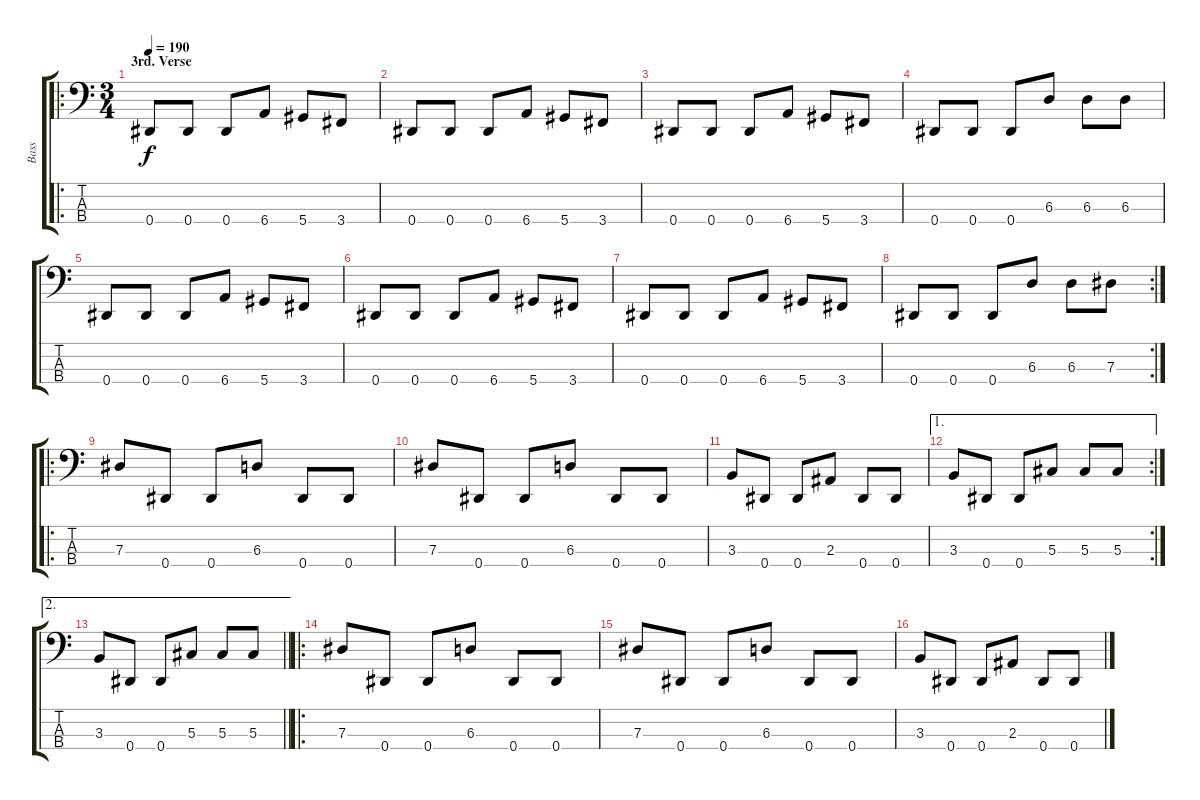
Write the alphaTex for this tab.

\track ("Bass" "Bass") {instrument electricbasspick}
\staff {score tabs}
\tuning (Gb2 Db2 Ab1 Eb1) {hide}
\ro
\ts (3 4)
\section ("" "3rd. Verse")
\tempo 190
\clef f4
\ks c
0.4.8{dy f} 0.4.8 0.4.8 6.4.8 5.4.8 3.4.8 |
0.4.8 0.4.8 0.4.8 6.4.8 5.4.8 3.4.8 |
0.4.8 0.4.8 0.4.8 6.4.8 5.4.8 3.4.8 |
0.4.8 0.4.8 0.4.8 6.3.8 6.3.8 6.3.8 |
0.4.8 0.4.8 0.4.8 6.4.8 5.4.8 3.4.8 |
0.4.8 0.4.8 0.4.8 6.4.8 5.4.8 3.4.8 |
0.4.8 0.4.8 0.4.8 6.4.8 5.4.8 3.4.8 |
\rc 2
0.4.8 0.4.8 0.4.8 6.3.8 6.3.8 7.3.8 |
\ro
7.3.8 0.4.8 0.4.8 6.3.8 0.4.8 0.4.8 |
7.3.8 0.4.8 0.4.8 6.3.8 0.4.8 0.4.8 |
3.3.8 0.4.8 0.4.8 2.3.8 0.4.8 0.4.8 |
\ae 1
\rc 2
3.3.8 0.4.8 0.4.8 5.3.8 5.3.8 5.3.8 |
\ae 2
\barLineRight lightlight
3.3.8 0.4.8 0.4.8 5.3.8 5.3.8 5.3.8 |
\ro
7.3.8 0.4.8 0.4.8 6.3.8 0.4.8 0.4.8 |
7.3.8 0.4.8 0.4.8 6.3.8 0.4.8 0.4.8 |
3.3.8 0.4.8 0.4.8 2.3.8 0.4.8 0.4.8
